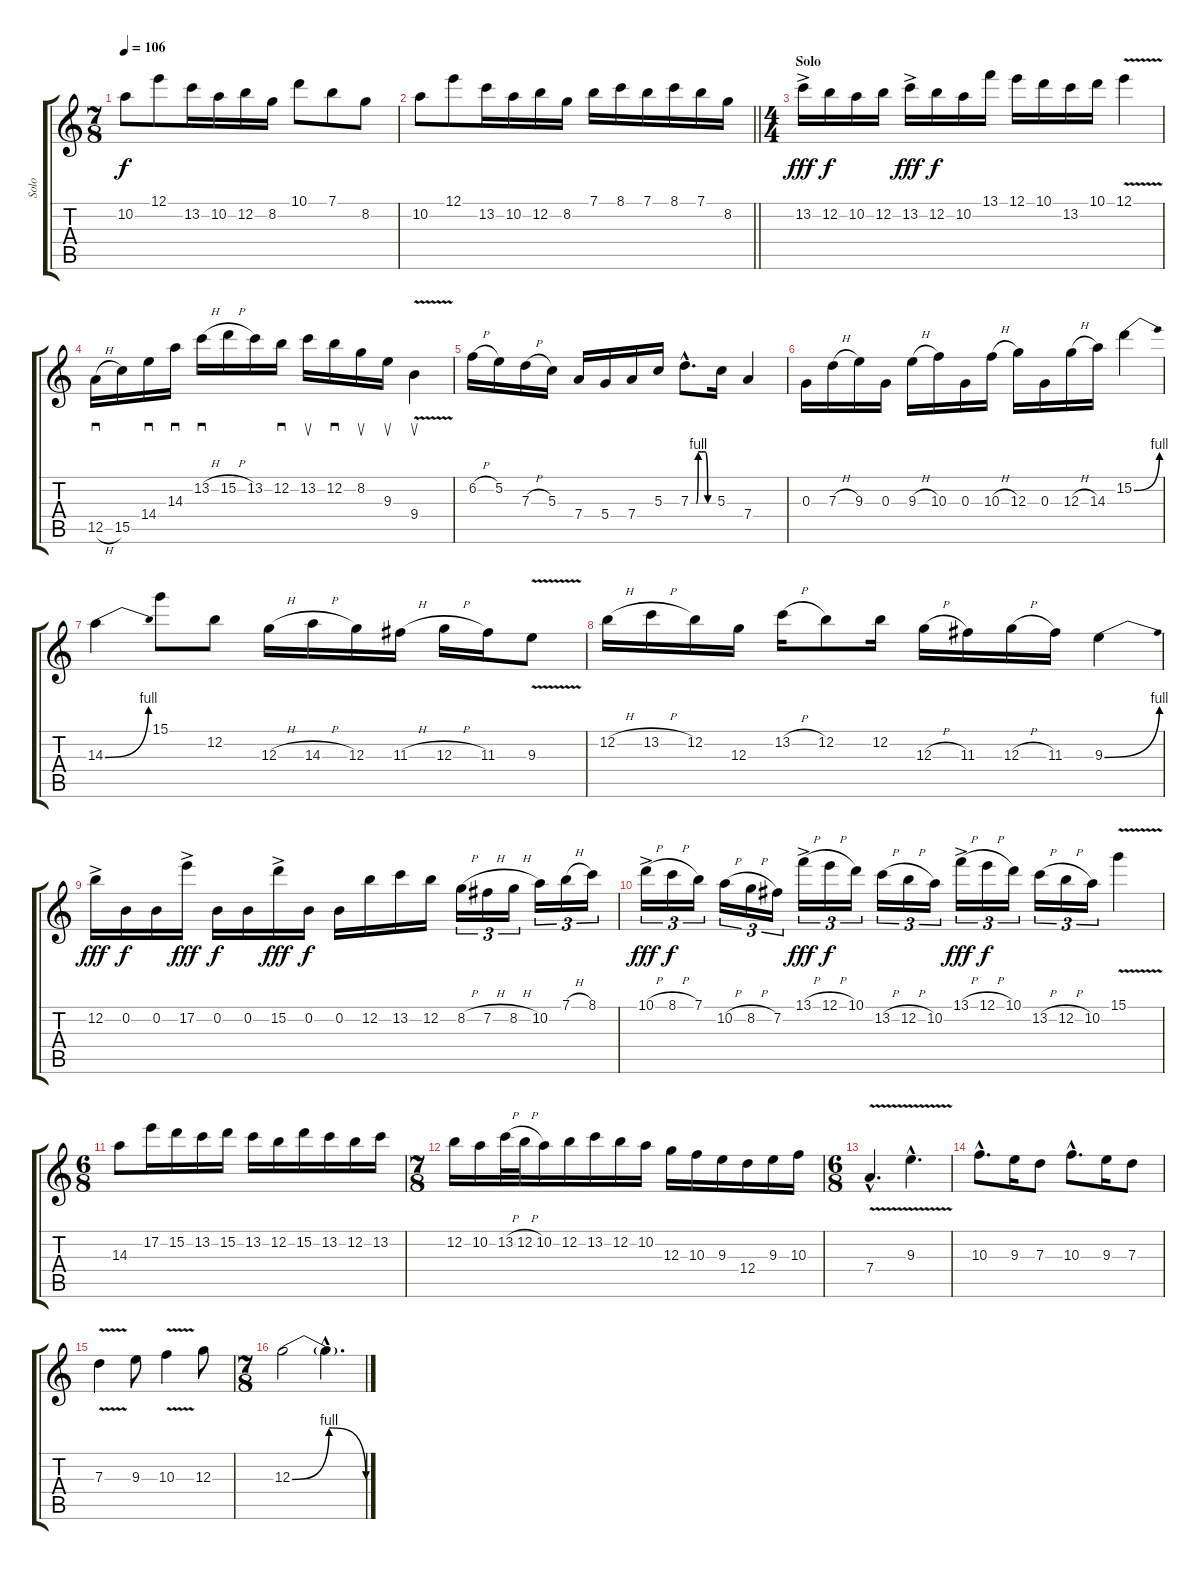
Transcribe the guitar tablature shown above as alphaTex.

\track ("Solo" "Solo") {instrument distortionguitar}
\staff {score tabs}
\tuning (E4 B3 G3 D3 A2 E2) {hide}
\ts (7 8)
\tempo 106
\clef g2
\ks aminor
10.2.8{dy f} 12.1.8 13.2.16 10.2.16 12.2.16 8.2.16 10.1.8 7.1.8 8.2.8 |
\barLineRight lightlight
10.2.8 12.1.8 13.2.16 10.2.16 12.2.16 8.2.16 7.1.16 8.1.16 7.1.16 8.1.16 7.1.16 8.2.16 |
\ts (4 4)
\section ("" "Solo")
13.2{ac}.16{dy fff} 12.2.16{dy f} 10.2.16 12.2.16 13.2{ac}.16{dy fff} 12.2.16{dy f} 10.2.16 13.1.16 12.1.16 10.1.16 13.2.16 10.1.16 12.1{v}.4 |
12.5{h}.16{sd} 15.5.16 14.4.16{sd} 14.3.16{sd} 13.2{h}.16{sd} 15.2{h}.16 13.2.16 12.2.16{sd} 13.2.16{su} 12.2.16{sd} 8.2.16{su} 9.3.16{su} 9.4{v}.4{su} |
6.2{h}.16 5.2.16 7.3{h}.16 5.3.16 7.4.16 5.4.16 7.4.16 5.3.16 7.3{be (custom 0 0 15 0 20 4 38 4 45 0 60 0) hac}.8{d instrument guitarharmonics} 5.3.16{instrument distortionguitar} 7.4.4 |
0.3.16 7.3{h}.16 9.3.16 0.3.16 9.3{h}.16 10.3.16 0.3.16 10.3{h}.16 12.3.16 0.3.16 12.3{h}.16 14.3.16 15.2{be (bend 0 0 60 4)}.4 |
14.3{be (bend 0 0 60 4)}.4 15.1.8 12.2.8 12.3{h}.16 14.3{h}.16 12.3.16 11.3{h}.16 12.3{h}.16 11.3.16 9.3{v}.8 |
12.2{h}.16 13.2{h}.16 12.2.16 12.3.16 13.2{h}.16 12.2.8 12.2.16 12.3{h}.16 11.3.16 12.3{h}.16 11.3.16 9.3{be (bend 0 0 60 4)}.4{instrument guitarharmonics} |
12.2{ac}.16{dy fff instrument distortionguitar} 0.2.16{dy f} 0.2.16 17.2{ac}.16{dy fff} 0.2.16{dy f} 0.2.16 15.2{ac}.16{dy fff} 0.2.16{dy f} 0.2.16 12.2.16 13.2.16 12.2.16 8.2{h}.16{tu (3 2)} 7.2{h}.16{tu (3 2)} 8.2{h}.16{tu (3 2)} 10.2.16{tu (3 2)} 7.1{h}.16{tu (3 2)} 8.1.16{tu (3 2)} |
10.1{h ac}.16{tu (3 2) dy fff} 8.1{h}.16{tu (3 2) dy f} 7.1.16{tu (3 2)} 10.2{h}.16{tu (3 2)} 8.2{h}.16{tu (3 2)} 7.2.16{tu (3 2)} 13.1{h ac}.16{tu (3 2) dy fff} 12.1{h}.16{tu (3 2) dy f} 10.1.16{tu (3 2)} 13.2{h}.16{tu (3 2)} 12.2{h}.16{tu (3 2)} 10.2.16{tu (3 2)} 13.1{h ac}.16{tu (3 2) dy fff} 12.1{h}.16{tu (3 2) dy f} 10.1.16{tu (3 2)} 13.2{h}.16{tu (3 2)} 12.2{h}.16{tu (3 2)} 10.2.16{tu (3 2)} 15.1{v}.4 |
\ts (6 8)
\section ("" "")
14.3.8 17.2.16 15.2.16 13.2.16 15.2.16 13.2.16 12.2.16 15.2.16 13.2.16 12.2.16 13.2.16 |
\ts (7 8)
12.2.16 10.2.16 13.2{h}.32 12.2{h}.32 10.2.16 12.2.16 13.2.16 12.2.16 10.2.16 12.3.16 10.3.16 9.3.16 12.4.16 9.3.16 10.3.16 |
\ts (6 8)
7.4{v hac}.4{d} 9.3{v hac}.4{d} |
10.3{hac}.8{d} 9.3.16 7.3.8 10.3{hac}.8{d} 9.3.16 7.3.8 |
7.3{v}.4 9.3.8 10.3{v}.4 12.3.8 |
\ts (7 8)
12.3{be (bendrelease 0 0 8 4 35 4 60 0)}.2 12.3{hac t}.4{d}
